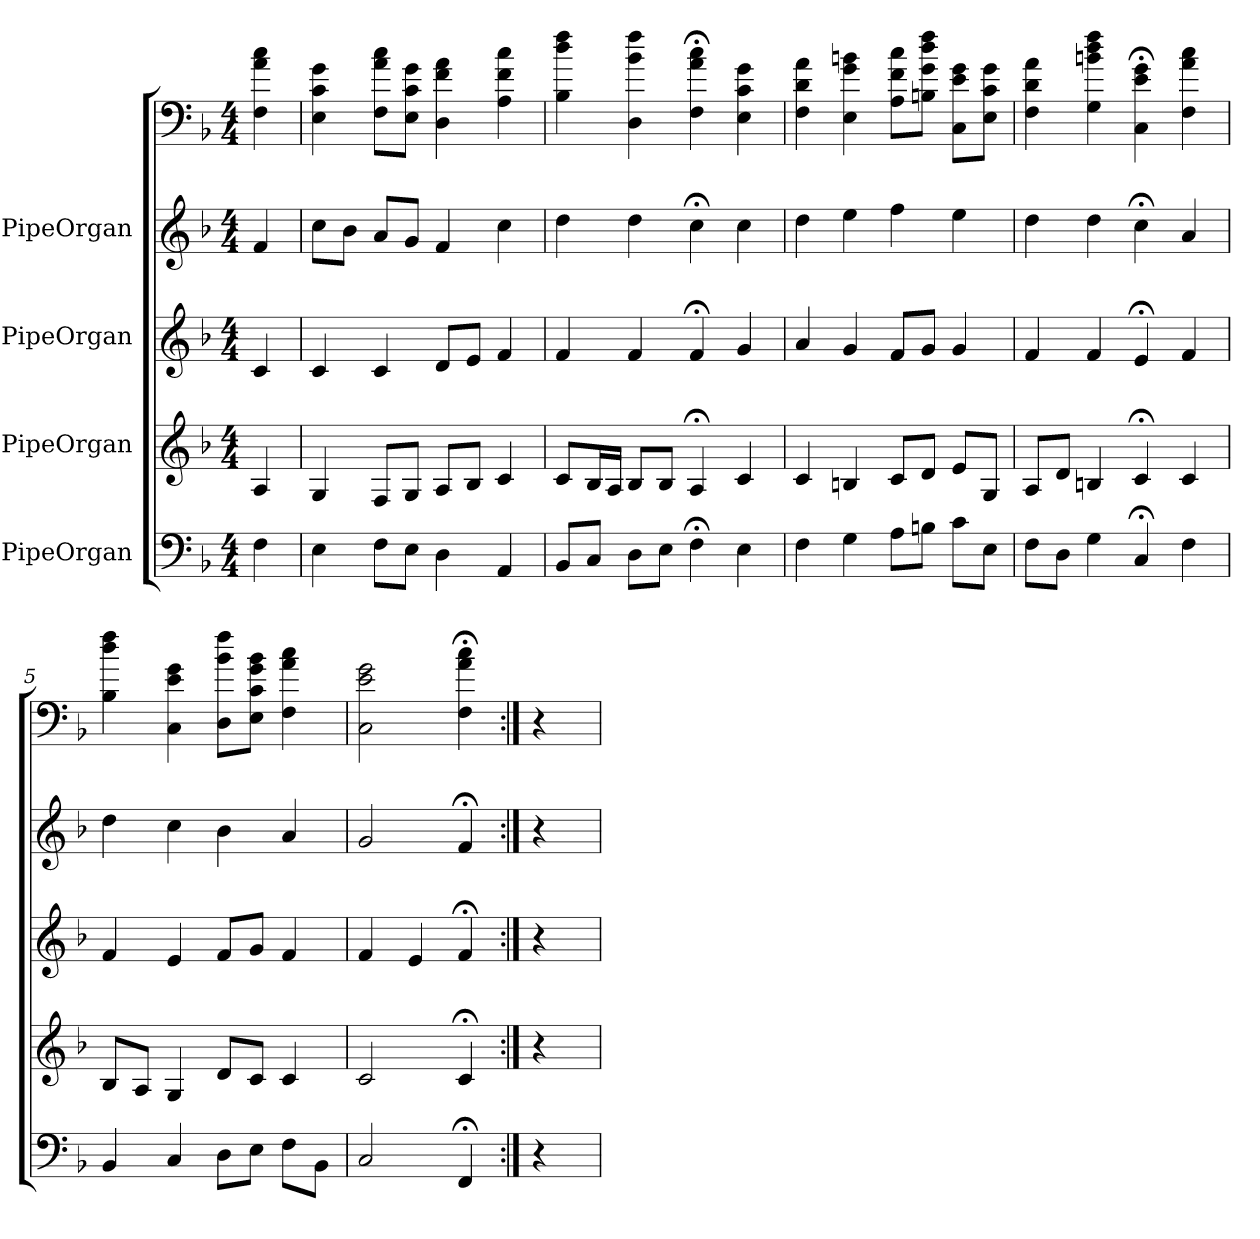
**kern	**kern	**kern	**kern	**kern
*part5	*part4	*part3	*part2	*part1
*staff5	*staff4	*staff3	*staff2	*staff1
*I"PipeOrgan	*I"PipeOrgan	*I"PipeOrgan	*I"PipeOrgan	*
*k[b-]	*k[b-]	*k[b-]	*k[b-]	*k[b-]
*F:	*F:	*F:	*F:	*F:
*M4/4	*M4/4	*M4/4	*M4/4	*M4/4
*MM56	*MM56	*MM56	*MM56	*MM56
=	=	=	=	=
4F	4A	4c	4f	4F 4a 4cc
=1	=1	=1	=1	=1
4E	4G	4c	8ccL	4E 4c 4g
.	.	.	8b-J	.
8FL	8FL	4c	8aL	8F 8a 8ccL
8EJ	8GJ	.	8gJ	8E 8c 8gJ
4D	8AL	8dL	4f	4D 4f 4a
.	8B-J	8eJ	.	.
4AA	4c	4f	4cc	4A 4f 4cc
=2	=2	=2	=2	=2
8BB-L	8cL	4f	4dd	4B- 4dd 4ff
8CJ	16B-L	.	.	.
.	16AJJ	.	.	.
8DL	8B-L	4f	4dd	4D 4b- 4ff
8EJ	8B-J	.	.	.
4F;<	4A;<	4f;<	4cc;<	4F;< 4a;< 4cc;<
4E	4c	4g	4cc	4E 4c 4g
=3	=3	=3	=3	=3
4F	4c	4a	4dd	4F 4d 4a
4G	4Bn	4g	4ee	4E 4g 4bn
8AL	8cL	8fL	4ff	8A 8f 8ccL
8BnJ	8dJ	8gJ	.	8Bn 8g 8dd 8ffJ
8cL	8eL	4g	4ee	8C 8e 8gL
8EJ	8GJ	.	.	8E 8c 8gJ
=4	=4	=4	=4	=4
8FL	8AL	4f	4dd	4F 4d 4a
8DJ	8dJ	.	.	.
4G	4Bn	4f	4dd	4G 4bn 4dd 4ff
4C;<	4c;<	4e;<	4cc;<	4C;< 4e;< 4g;<
4F	4c	4f	4a	4F 4a 4cc
=5	=5	=5	=5	=5
4BB-	8B-L	4f	4dd	4B- 4dd 4ff
.	8AJ	.	.	.
4C	4G	4e	4cc	4C 4e 4g
8DL	8dL	8fL	4b-	8D 8b- 8ffL
8EJ	8cJ	8gJ	.	8E 8c 8g 8b-J
8FL	4c	4f	4a	4F 4a 4cc
8BB-J	.	.	.	.
=6	=6	=6	=6	=6
2C	2c	4f	2g	2C 2e 2g
.	.	4e	.	.
4FF;<	4c;<	4f;<	4f;<	4F;< 4a;< 4cc;<
=:|!	=:|!	=:|!	=:|!	=:|!
4r	4r	4r	4r	4r
=	=	=	=	=
*-	*-	*-	*-	*-
